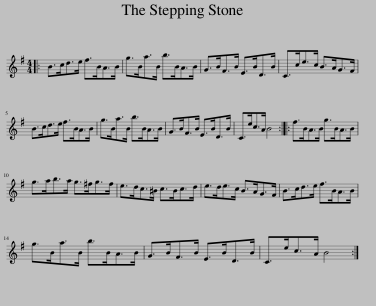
X:1
L:1/8
M:4/4
I:linebreak $
K:G
V:1 treble
V:1
|: B>cd>e f>BA>B | g>Ba>B b>BA>B | G>BF>B E>BD>B | C>ce>c B>AG>F |$ B>cd>e f>BA>B | %5
 g>Ba>B b>BA>B | G>BF>B E>BD>B | C>ec>A B4 :: f>BA>B g>BA>B |$ g>ab>a g>^fg>f | %10
 e>dc>^B c>Bc>d | e>de>c B>AG>F | B>cd>e f>BA>B |$ g>Ba>B b>BA>B | G>BF>B E>BD>B | %15
 C>ec>A B4 :| %16
